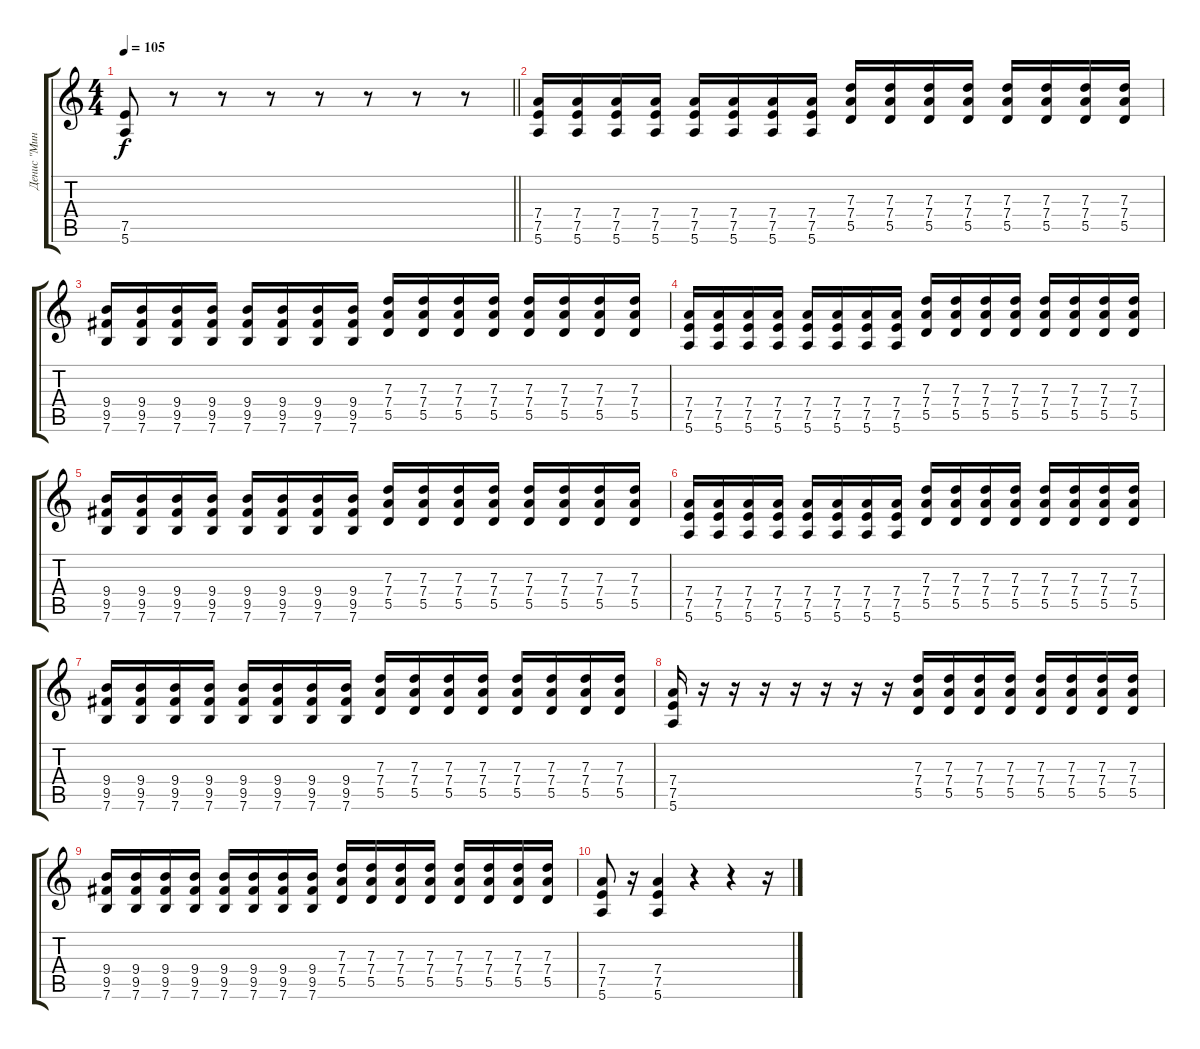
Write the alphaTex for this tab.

\track ("Денис \"Минор\" Самойленко" "Денис \"Мин") {instrument electricguitarclean}
\staff {score tabs}
\tuning (E4 B3 G3 D3 A2 E2) {hide}
\ts (4 4)
\tempo 105
\clef g2
\barLineRight lightlight
\ks c
(7.5 5.6).8{dy f} r.8 r.8 r.8 r.8 r.8 r.8 r.8 |
\section ("" "")
(7.4 7.5 5.6).16 (7.4 7.5 5.6).16 (7.4 7.5 5.6).16 (7.4 7.5 5.6).16 (7.4 7.5 5.6).16 (7.4 7.5 5.6).16 (7.4 7.5 5.6).16 (7.4 7.5 5.6).16 (7.3 7.4 5.5).16 (7.3 7.4 5.5).16 (7.3 7.4 5.5).16 (7.3 7.4 5.5).16 (7.3 7.4 5.5).16 (7.3 7.4 5.5).16 (7.3 7.4 5.5).16 (7.3 7.4 5.5).16 |
(9.4 9.5 7.6).16 (9.4 9.5 7.6).16 (9.4 9.5 7.6).16 (9.4 9.5 7.6).16 (9.4 9.5 7.6).16 (9.4 9.5 7.6).16 (9.4 9.5 7.6).16 (9.4 9.5 7.6).16 (7.3 7.4 5.5).16 (7.3 7.4 5.5).16 (7.3 7.4 5.5).16 (7.3 7.4 5.5).16 (7.3 7.4 5.5).16 (7.3 7.4 5.5).16 (7.3 7.4 5.5).16 (7.3 7.4 5.5).16 |
(7.4 7.5 5.6).16 (7.4 7.5 5.6).16 (7.4 7.5 5.6).16 (7.4 7.5 5.6).16 (7.4 7.5 5.6).16 (7.4 7.5 5.6).16 (7.4 7.5 5.6).16 (7.4 7.5 5.6).16 (7.3 7.4 5.5).16 (7.3 7.4 5.5).16 (7.3 7.4 5.5).16 (7.3 7.4 5.5).16 (7.3 7.4 5.5).16 (7.3 7.4 5.5).16 (7.3 7.4 5.5).16 (7.3 7.4 5.5).16 |
(9.4 9.5 7.6).16 (9.4 9.5 7.6).16 (9.4 9.5 7.6).16 (9.4 9.5 7.6).16 (9.4 9.5 7.6).16 (9.4 9.5 7.6).16 (9.4 9.5 7.6).16 (9.4 9.5 7.6).16 (7.3 7.4 5.5).16 (7.3 7.4 5.5).16 (7.3 7.4 5.5).16 (7.3 7.4 5.5).16 (7.3 7.4 5.5).16 (7.3 7.4 5.5).16 (7.3 7.4 5.5).16 (7.3 7.4 5.5).16 |
(7.4 7.5 5.6).16 (7.4 7.5 5.6).16 (7.4 7.5 5.6).16 (7.4 7.5 5.6).16 (7.4 7.5 5.6).16 (7.4 7.5 5.6).16 (7.4 7.5 5.6).16 (7.4 7.5 5.6).16 (7.3 7.4 5.5).16 (7.3 7.4 5.5).16 (7.3 7.4 5.5).16 (7.3 7.4 5.5).16 (7.3 7.4 5.5).16 (7.3 7.4 5.5).16 (7.3 7.4 5.5).16 (7.3 7.4 5.5).16 |
(9.4 9.5 7.6).16 (9.4 9.5 7.6).16 (9.4 9.5 7.6).16 (9.4 9.5 7.6).16 (9.4 9.5 7.6).16 (9.4 9.5 7.6).16 (9.4 9.5 7.6).16 (9.4 9.5 7.6).16 (7.3 7.4 5.5).16 (7.3 7.4 5.5).16 (7.3 7.4 5.5).16 (7.3 7.4 5.5).16 (7.3 7.4 5.5).16 (7.3 7.4 5.5).16 (7.3 7.4 5.5).16 (7.3 7.4 5.5).16 |
(7.4 7.5 5.6).16 r.16 r.16 r.16 r.16 r.16 r.16 r.16 (7.3 7.4 5.5).16 (7.3 7.4 5.5).16 (7.3 7.4 5.5).16 (7.3 7.4 5.5).16 (7.3 7.4 5.5).16 (7.3 7.4 5.5).16 (7.3 7.4 5.5).16 (7.3 7.4 5.5).16 |
(9.4 9.5 7.6).16 (9.4 9.5 7.6).16 (9.4 9.5 7.6).16 (9.4 9.5 7.6).16 (9.4 9.5 7.6).16 (9.4 9.5 7.6).16 (9.4 9.5 7.6).16 (9.4 9.5 7.6).16 (7.3 7.4 5.5).16 (7.3 7.4 5.5).16 (7.3 7.4 5.5).16 (7.3 7.4 5.5).16 (7.3 7.4 5.5).16 (7.3 7.4 5.5).16 (7.3 7.4 5.5).16 (7.3 7.4 5.5).16 |
(7.4 7.5 5.6).8 r.16 (7.4 7.5 5.6).4 r.4 r.4 r.16
